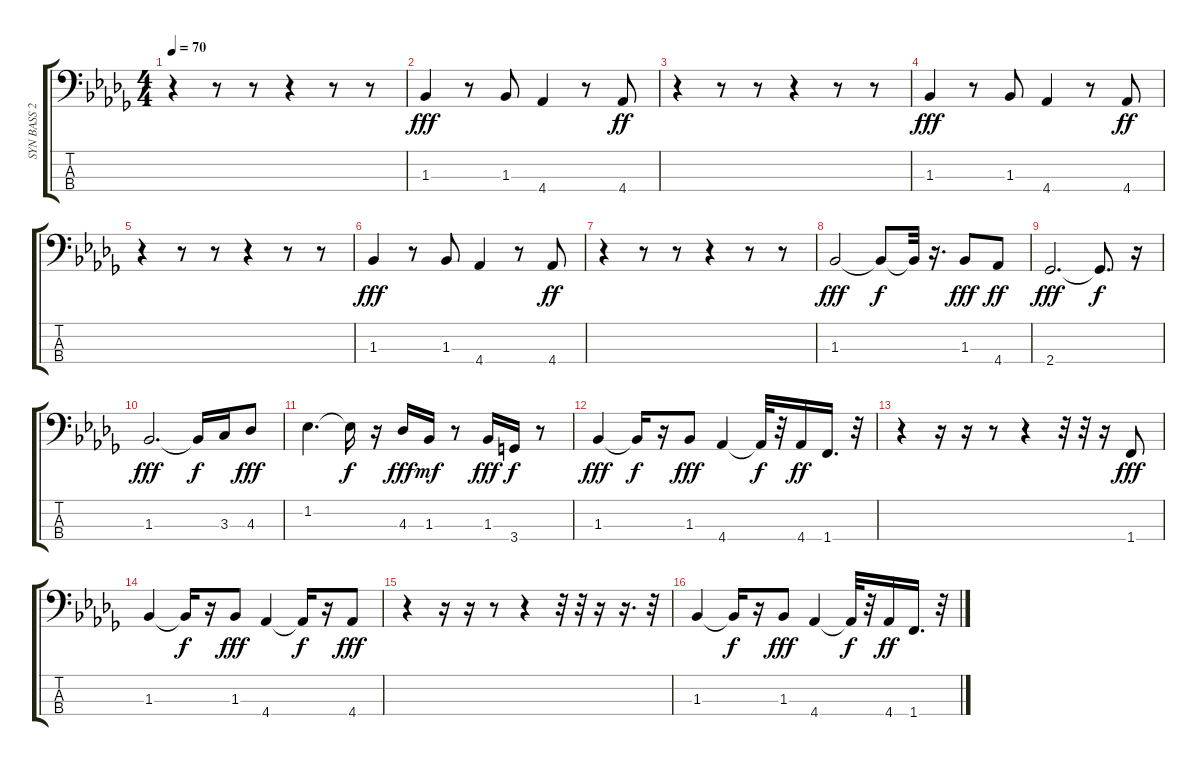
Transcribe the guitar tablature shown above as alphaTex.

\track ("SYN BASS 2" "SYN BASS 2") {instrument synthbass2}
\staff {score tabs}
\tuning (G2 D2 A1 E1) {hide}
\ts (4 4)
\tempo 70
\clef f4
\ks bbminor
r.4{dy ff} r.8 r.8 r.4 r.8 r.8 |
1.3.4{dy fff} r.8 1.3.8 4.4.4 r.8 4.4.8{dy ff} |
r.4 r.8 r.8 r.4 r.8 r.8 |
1.3.4{dy fff} r.8 1.3.8 4.4.4 r.8 4.4.8{dy ff} |
r.4 r.8 r.8 r.4 r.8 r.8 |
1.3.4{dy fff} r.8 1.3.8 4.4.4 r.8 4.4.8{dy ff} |
r.4 r.8 r.8 r.4 r.8 r.8 |
1.3.2{dy fff} 1.3{t}.8{dy f} 1.3{t}.32 r.16{d} 1.3.8{dy fff} 4.4.8{dy ff} |
2.4.2{d dy fff} 2.4{t}.8{d dy f} r.16 |
1.3.2{d dy fff} 1.3{t}.16{dy f} 3.3.16 4.3.8{dy fff} |
1.2.4{d} 1.2{t}.16{dy f} r.16 4.3.16{dy fff} 1.3.16{dy mf} r.8 1.3.16{dy fff} 3.4.16{dy f} r.8 |
1.3.4{dy fff} 1.3{t}.16{dy f} r.16 1.3.8{dy fff} 4.4.4 4.4{t}.32{dy f} r.32 4.4.16{dy ff} 1.4.16{d} r.32 |
r.4 r.16 r.16 r.8 r.4 r.32 r.32 r.16 1.4.8{dy fff} |
1.3.4 1.3{t}.16{dy f} r.16 1.3.8{dy fff} 4.4.4 4.4{t}.16{dy f} r.16 4.4.8{dy fff} |
r.4 r.16 r.16 r.8 r.4 r.32 r.32 r.16 r.16{d} r.32 |
1.3.4 1.3{t}.16{dy f} r.16 1.3.8{dy fff} 4.4.4 4.4{t}.32{dy f} r.32 4.4.16{dy ff} 1.4.16{d} r.32
